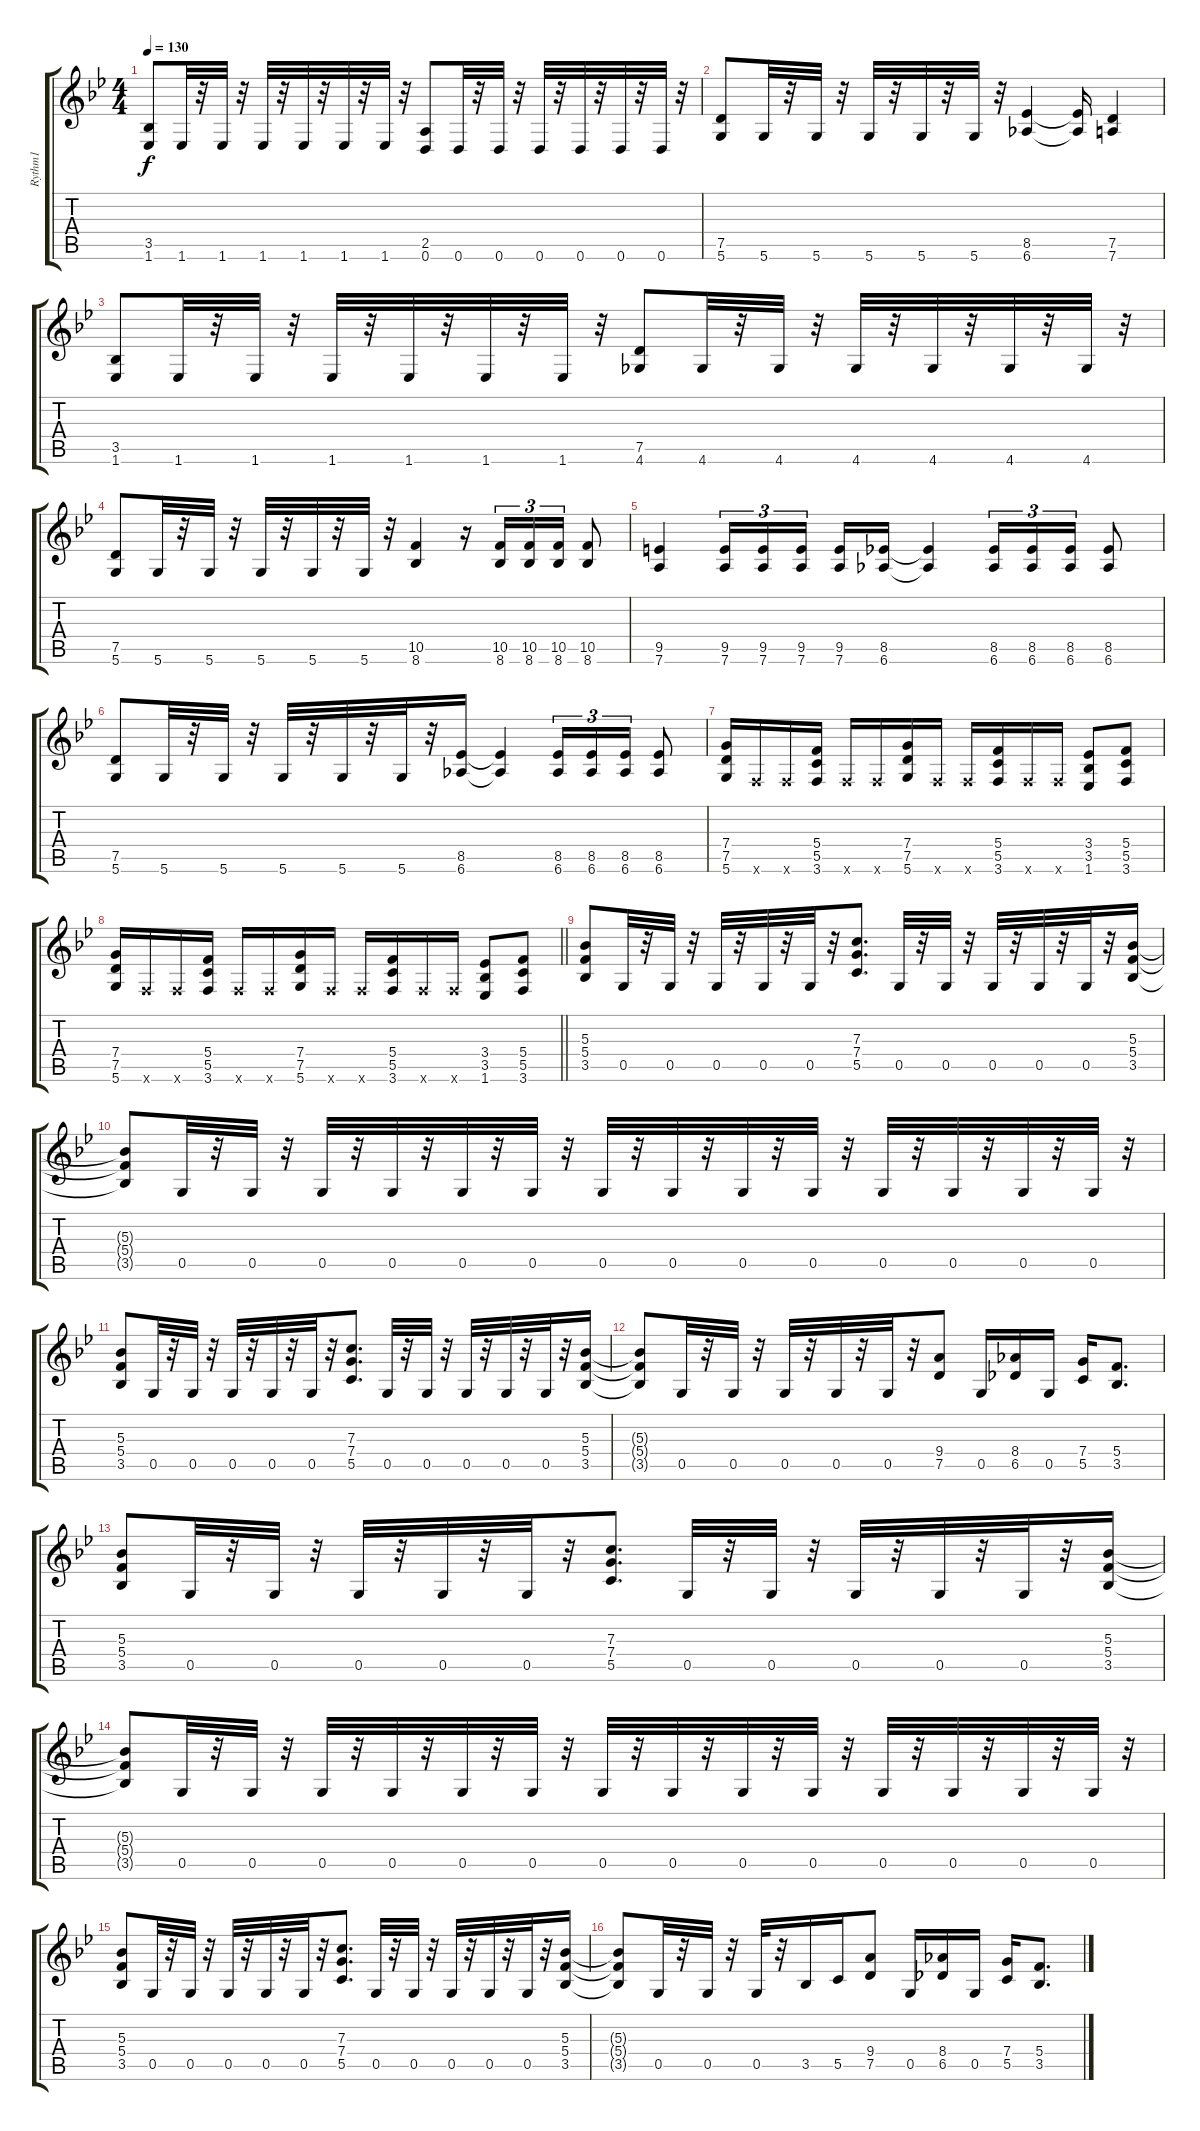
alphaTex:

\track ("Rythm1" "Rythm1") {instrument distortionguitar}
\staff {score tabs}
\tuning (D4 A3 F3 C3 G2 D2) {hide}
\ts (4 4)
\tempo 130
\clef g2
\ks bb
(3.5 1.6).8{dy f} 1.6.32 r.32 1.6.32 r.32 1.6.32 r.32 1.6.32 r.32 1.6.32 r.32 1.6.32 r.32 (2.5 0.6).8 0.6.32 r.32 0.6.32 r.32 0.6.32 r.32 0.6.32 r.32 0.6.32 r.32 0.6.32 r.32 |
(7.5 5.6).8 5.6.32 r.32 5.6.32 r.32 5.6.32 r.32 5.6.32 r.32 5.6.32 r.32 (8.5 6.6).4 (8.5{t} 6.6{t}).16 (7.5 7.6).4 |
(3.5 1.6).8 1.6.32 r.32 1.6.32 r.32 1.6.32 r.32 1.6.32 r.32 1.6.32 r.32 1.6.32 r.32 (7.5 4.6).8 4.6.32 r.32 4.6.32 r.32 4.6.32 r.32 4.6.32 r.32 4.6.32 r.32 4.6.32 r.32 |
(7.5 5.6).8 5.6.32 r.32 5.6.32 r.32 5.6.32 r.32 5.6.32 r.32 5.6.32 r.32 (10.5 8.6).4 r.16 (10.5 8.6).16{tu (3 2)} (10.5 8.6).16{tu (3 2)} (10.5 8.6).16{tu (3 2)} (10.5 8.6).8 |
(9.5 7.6).4 (9.5 7.6).16{tu (3 2)} (9.5 7.6).16{tu (3 2)} (9.5 7.6).16{tu (3 2) beam splitsecondary} (9.5 7.6).16 (8.5 6.6).16 (8.5{t} 6.6{t}).4 (8.5 6.6).16{tu (3 2)} (8.5 6.6).16{tu (3 2)} (8.5 6.6).16{tu (3 2)} (8.5 6.6).8 |
(7.5 5.6).8 5.6.32 r.32 5.6.32 r.32 5.6.32 r.32 5.6.32 r.32 5.6.32 r.32 (8.5 6.6).16 (8.5{t} 6.6{t}).4 (8.5 6.6).16{tu (3 2)} (8.5 6.6).16{tu (3 2)} (8.5 6.6).16{tu (3 2)} (8.5 6.6).8 |
(7.4 7.5 5.6).16 3.6{x}.16 3.6{x}.16 (5.4 5.5 3.6).16 3.6{x}.16 3.6{x}.16 (7.4 7.5 5.6).16 3.6{x}.16 3.6{x}.16 (5.4 5.5 3.6).16 3.6{x}.16 3.6{x}.16 (3.4 3.5 1.6).8 (5.4 5.5 3.6).8 |
\barLineRight lightlight
(7.4 7.5 5.6).16 3.6{x}.16 3.6{x}.16 (5.4 5.5 3.6).16 3.6{x}.16 3.6{x}.16 (7.4 7.5 5.6).16 3.6{x}.16 3.6{x}.16 (5.4 5.5 3.6).16 3.6{x}.16 3.6{x}.16 (3.4 3.5 1.6).8 (5.4 5.5 3.6).8 |
(5.3 5.4 3.5).8 0.5.32 r.32 0.5.32 r.32 0.5.32 r.32 0.5.32 r.32 0.5.32 r.32 (7.3 7.4 5.5).8{d} 0.5.32 r.32 0.5.32 r.32 0.5.32 r.32 0.5.32 r.32 0.5.32 r.32 (5.3 5.4 3.5).16 |
(5.3{t} 5.4{t} 3.5{t}).8 0.5.32 r.32 0.5.32 r.32 0.5.32 r.32 0.5.32 r.32 0.5.32 r.32 0.5.32 r.32 0.5.32 r.32 0.5.32 r.32 0.5.32 r.32 0.5.32 r.32 0.5.32 r.32 0.5.32 r.32 0.5.32 r.32 0.5.32 r.32 |
(5.3 5.4 3.5).8 0.5.32 r.32 0.5.32 r.32 0.5.32 r.32 0.5.32 r.32 0.5.32 r.32 (7.3 7.4 5.5).8{d} 0.5.32 r.32 0.5.32 r.32 0.5.32 r.32 0.5.32 r.32 0.5.32 r.32 (5.3 5.4 3.5).16 |
(5.3{t} 5.4{t} 3.5{t}).8 0.5.32 r.32 0.5.32 r.32 0.5.32 r.32 0.5.32 r.32 0.5.32 r.32 (9.4 7.5).8 0.5.16 (8.4 6.5).16 0.5.16 (7.4 5.5).16 (5.4 3.5).8{d} |
(5.3 5.4 3.5).8 0.5.32 r.32 0.5.32 r.32 0.5.32 r.32 0.5.32 r.32 0.5.32 r.32 (7.3 7.4 5.5).8{d} 0.5.32 r.32 0.5.32 r.32 0.5.32 r.32 0.5.32 r.32 0.5.32 r.32 (5.3 5.4 3.5).16 |
(5.3{t} 5.4{t} 3.5{t}).8 0.5.32 r.32 0.5.32 r.32 0.5.32 r.32 0.5.32 r.32 0.5.32 r.32 0.5.32 r.32 0.5.32 r.32 0.5.32 r.32 0.5.32 r.32 0.5.32 r.32 0.5.32 r.32 0.5.32 r.32 0.5.32 r.32 0.5.32 r.32 |
(5.3 5.4 3.5).8 0.5.32 r.32 0.5.32 r.32 0.5.32 r.32 0.5.32 r.32 0.5.32 r.32 (7.3 7.4 5.5).8{d} 0.5.32 r.32 0.5.32 r.32 0.5.32 r.32 0.5.32 r.32 0.5.32 r.32 (5.3 5.4 3.5).16 |
(5.3{t} 5.4{t} 3.5{t}).8 0.5.32 r.32 0.5.32 r.32 0.5.32 r.32 3.5.16 5.5.16 (9.4 7.5).8 0.5.16 (8.4 6.5).16 0.5.16 (7.4 5.5).16 (5.4 3.5).8{d}
